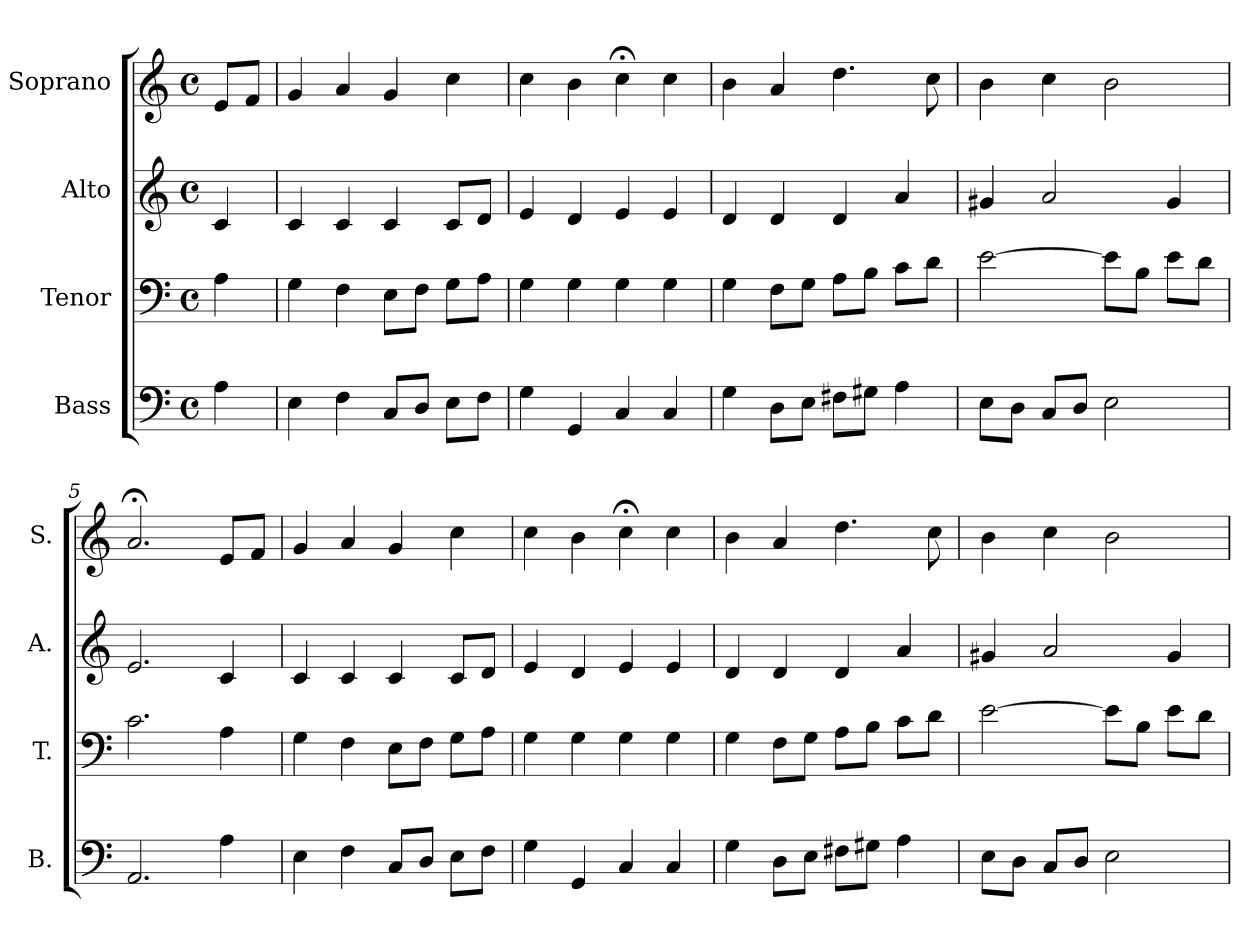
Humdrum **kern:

**kern	**kern	**kern	**kern
*part4	*part3	*part2	*part1
*staff4	*staff3	*staff2	*staff1
*I"Bass	*I"Tenor	*I"Alto	*I"Soprano
*I'B.	*I'T.	*I'A.	*I'S.
*clefF4	*clefF4	*clefG2	*clefG2
*k[]	*k[]	*k[]	*k[]
*a:	*a:	*a:	*a:
*M4/4	*M4/4	*M4/4	*M4/4
*met(c)	*met(c)	*met(c)	*met(c)
=	=	=	=
4A\	4A\	4c/	8e/L
.	.	.	8f/J
=1	=1	=1	=1
4E\	4G\	4c/	4g/
4F\	4F\	4c/	4a/
8C/L	8E\L	4c/	4g/
8D/J	8F\J	.	.
8E\L	8G\L	8c/L	4cc\
8F\J	8A\J	8d/J	.
=2	=2	=2	=2
4G\	4G\	4e/	4cc\
4GG/	4G\	4d/	4b\
4C/	4G\	4e/	4cc;<\
4C/	4G\	4e/	4cc\
=3	=3	=3	=3
4G\	4G\	4d/	4b\
8D\L	8F\L	4d/	4a/
8E\J	8G\J	.	.
8F#X\L	8A\L	4d/	4.dd\
8G#X\J	8B\J	.	.
4A\	8c\L	4a/	.
.	8d\J	.	8cc\
=4	=4	=4	=4
8E\L	[2e\	4g#X/	4b\
8D\J	.	.	.
8C/L	.	2a/	4cc\
8D/J	.	.	.
2E\	8e\L]	.	2b\
.	8B\J	.	.
.	8e\L	4g#/	.
.	8d\J	.	.
!!LO:LB:g=z
=5	=5	=5	=5
2.AA/	2.c\	2.e/	2.a;</
4A\	4A\	4c/	8e/L
.	.	.	8f/J
=6	=6	=6	=6
4E\	4G\	4c/	4g/
4F\	4F\	4c/	4a/
8C/L	8E\L	4c/	4g/
8D/J	8F\J	.	.
8E\L	8G\L	8c/L	4cc\
8F\J	8A\J	8d/J	.
=7	=7	=7	=7
4G\	4G\	4e/	4cc\
4GG/	4G\	4d/	4b\
4C/	4G\	4e/	4cc;<\
4C/	4G\	4e/	4cc\
=8	=8	=8	=8
4G\	4G\	4d/	4b\
8D\L	8F\L	4d/	4a/
8E\J	8G\J	.	.
8F#X\L	8A\L	4d/	4.dd\
8G#X\J	8B\J	.	.
4A\	8c\L	4a/	.
.	8d\J	.	8cc\
=9	=9	=9	=9
8E\L	[2e\	4g#X/	4b\
8D\J	.	.	.
8C/L	.	2a/	4cc\
8D/J	.	.	.
2E\	8e\L]	.	2b\
.	8B\J	.	.
.	8e\L	4g#/	.
.	8d\J	.	.
=	=	=	=
*-	*-	*-	*-
